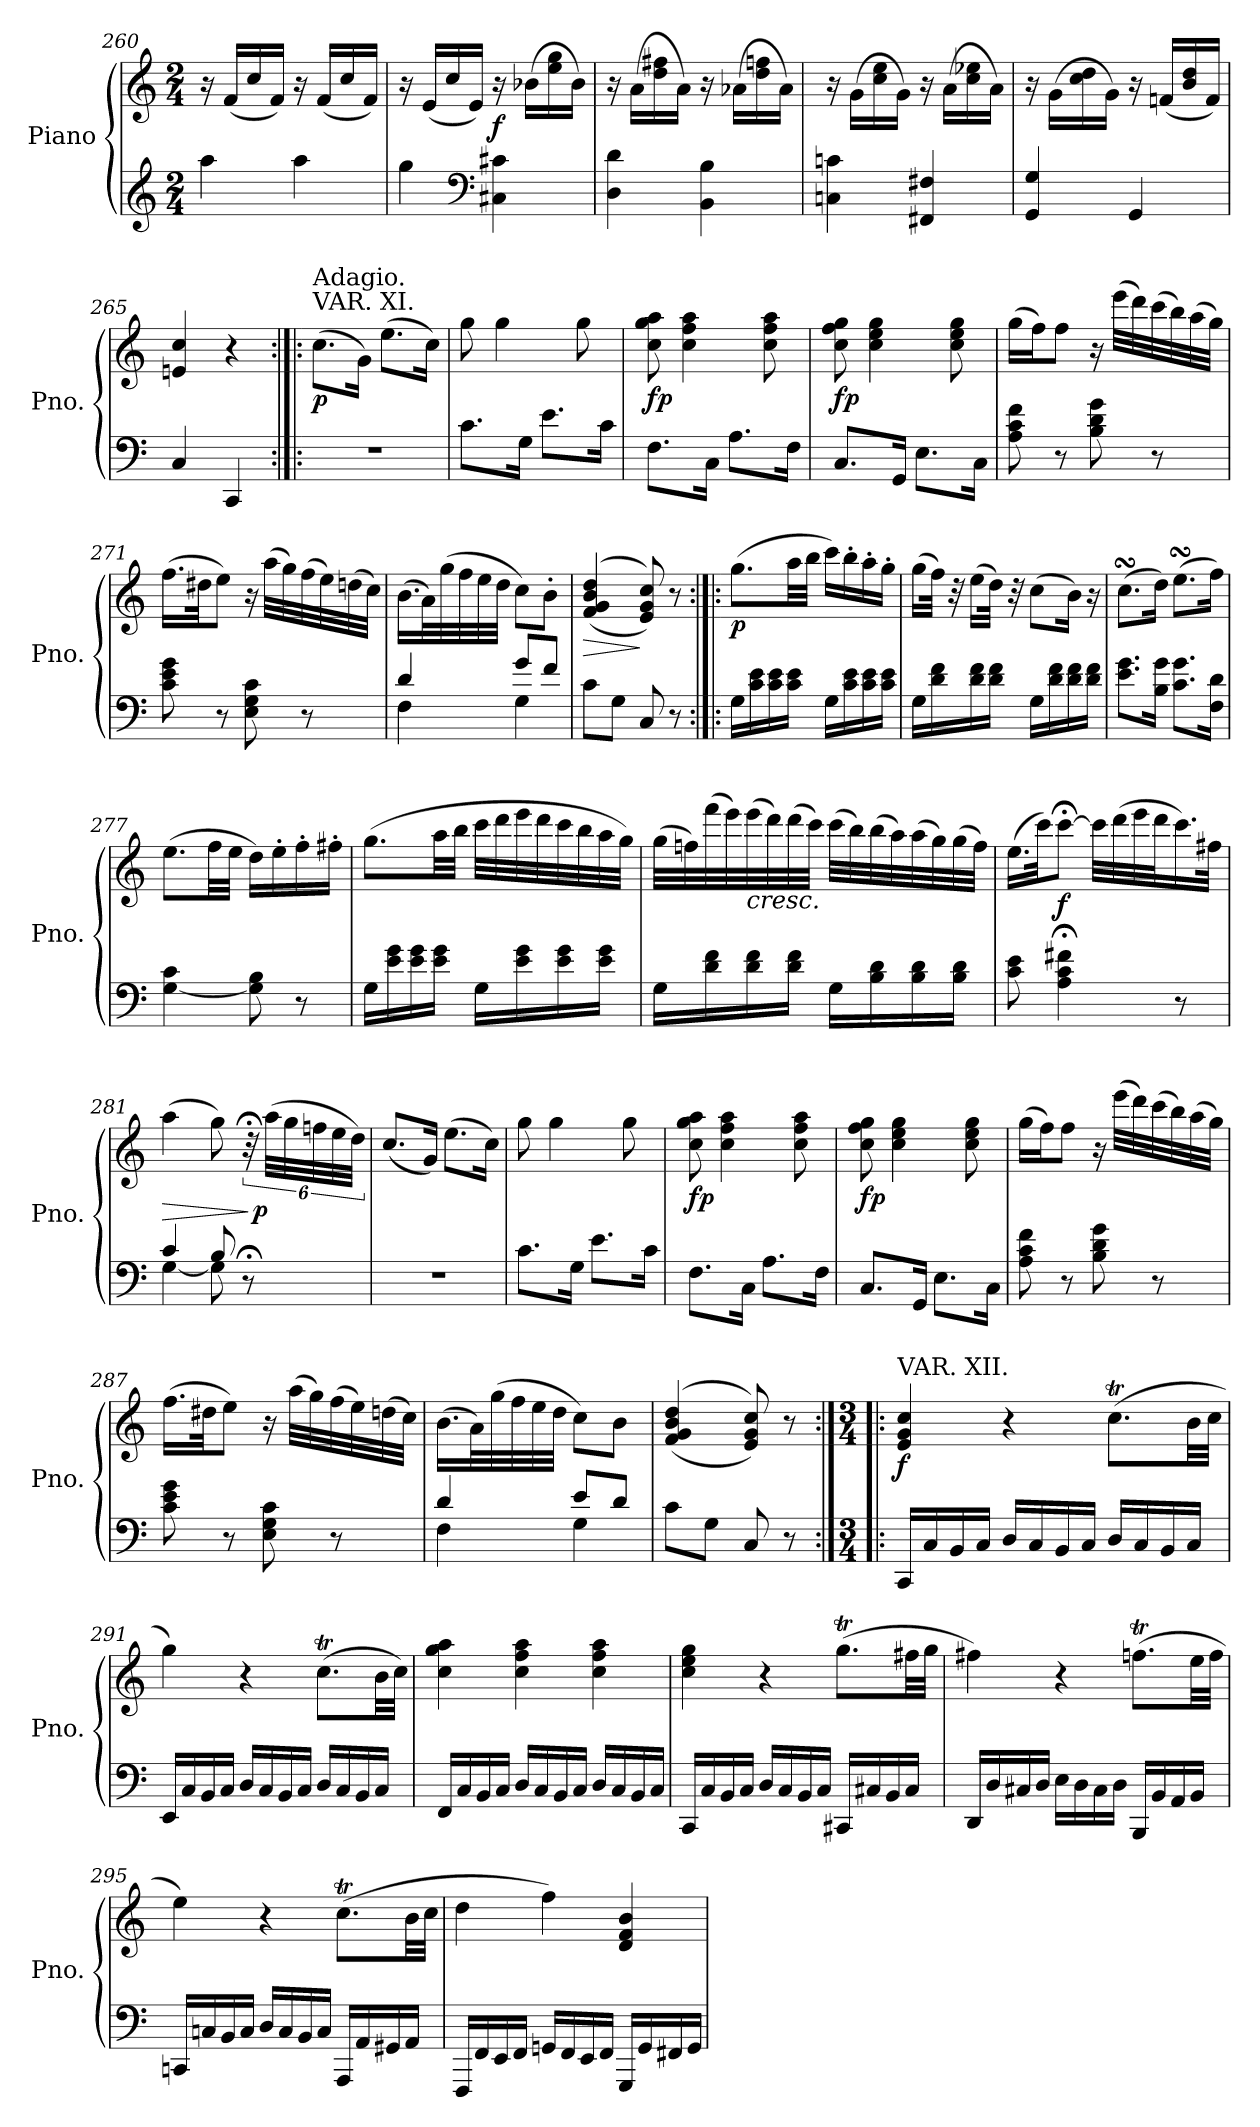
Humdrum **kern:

**kern	**kern	**dynam
*part1	*part1	*part1
*staff2	*staff1	*staff1/2
*I"Piano	*	*
*I'Pno.	*	*
*clefG2	*clefG2	*
*k[]	*k[]	*
*M2/4	*M2/4	*
=260	=260	=260
4aa\	16r	.
.	(<16f/LL	.
.	16cc/	.
.	16f/JJ)	.
4aa\	16r	.
.	(<16f/LL	.
.	16cc/	.
.	16f/JJ)	.
=261	=261	=261
4gg\	16r	.
.	(<16e/LL	.
.	16cc/	.
.	16e/JJ)	.
*clefF4	*	*
!	!	!LO:DY:b
4C#X\ 4c#X\	16r	f
.	(<16b-X\LL	.
.	16ee\ 16gg\	.
.	16b-\JJ)	.
=262	=262	=262
4D\ 4d\	16r	.
.	(<16a\LL	.
.	16dd\ 16ff#X\	.
.	16a\JJ)	.
4BB\ 4B\	16r	.
.	(<16a-X\LL	.
.	16dd\ 16ffn\	.
.	16a-\JJ)	.
=263	=263	=263
4Cn\ 4cn\	16r	.
.	(<16g\LL	.
.	16cc\ 16ee\	.
.	16g\JJ)	.
4FF#X/ 4F#X/	16r	.
.	(<16a\LL	.
.	16cc\ 16ee-X\	.
.	16a\JJ)	.
=264	=264	=264
4GG/ 4G/	16r	.
.	(<16g\LL	.
.	16cc\ 16dd\	.
.	16g\JJ)	.
4GG/	16r	.
.	(<16fn/LL	.
.	16b/ 16dd/	.
.	16f/JJ)	.
=265	=265	=265
4C/	4en/ 4cc/	.
4CC/	4r	.
=266:|!|:	=266:|!|:	=266:|!|:
*	*MM80	*
!	!LO:TX:a:t=VAR. XI.	!
!	!LO:TX:a:t=Adagio.	!
!	!	!LO:DY:b
2r	(>8.cc\L	p
.	16g\Jk)	.
.	(>8.ee\L	.
.	16cc\Jk)	.
=267	=267	=267
8.c\L	8gg\	.
.	4gg\	.
16G\Jk	.	.
8.e\L	.	.
.	8gg\	.
16c\Jk	.	.
=268	=268	=268
!	!	!LO:DY:b
8.F\L	8cc\ 8gg\ 8aa\	fp
.	4cc\ 4ff\ 4aa\	.
16C\Jk	.	.
8.A\L	.	.
.	8cc\ 8ff\ 8aa\	.
16F\Jk	.	.
=269	=269	=269
!	!	!LO:DY:b
8.C/L	8cc\ 8ff\ 8gg\	fp
.	4cc\ 4ee\ 4gg\	.
16GG/Jk	.	.
8.E\L	.	.
.	8cc\ 8ee\ 8gg\	.
16C\Jk	.	.
=270	=270	=270
8A\ 8c\ 8f\	(>16gg\LL	.
.	16ff\J)	.
8r	8ff\J	.
8B\ 8d\ 8g\	16r	.
.	(>32eee\LLL	.
.	32ddd\)	.
8r	(>32ccc\	.
.	32bb\)	.
.	(>32aa\	.
.	32gg\JJJ)	.
=271	=271	=271
8c\ 8e\ 8g\	(>16.ff\LL	.
.	32dd#X\JK	.
8r	8ee\J)	.
8E\ 8G\ 8c\	16r	.
.	(>32aa\LLL	.
.	32gg\)	.
8r	(>32ff\	.
.	32ee\)	.
.	(>32ddn\	.
.	32cc\JJJ)	.
=272	=272	=272
*^	*	*
4d/	4F\	(>16.b\LL	.
.	.	32a\L)	.
.	.	(>32gg\	.
.	.	32ff\	.
.	.	32ee\	.
.	.	32dd\JJJ	.
8g/L	4G\	8cc\L)	.
8f/J	.	8b'\J	.
*v	*v	*	*
=273	=273	=273
!	!	!LO:HP:b
8c\L	(>(<4f/ 4g/ 4b/ 4dd/	>
8G\J	.	.
8C/	8e/ 8g/ 8cc/))	]
8r	8r	.
=274:|!|:	=274:|!|:	=274:|!|:
!	!	!LO:DY:b
16G\LL	(>8.gg\L	p
16c\ 16e\	.	.
16c\ 16e\	.	.
16c\ 16e\JJ	32aa\LL	.
.	32bb\JJJ	.
16G\LL	16ccc\LL)	.
16c\ 16e\	16bb'\	.
16c\ 16e\	16aa'\	.
16c\ 16e\JJ	16gg'\JJ	.
=275	=275	=275
16G\LL	(>16gg\LL	.
16d\ 16f\	32ff\JJk)	.
.	32r	.
16d\ 16f\	(>16ee\LL	.
16d\ 16f\JJ	32dd\JJk)	.
.	32r	.
16G\LL	(>8cc\L	.
16d\ 16f\	.	.
16d\ 16f\	16b\Jk)	.
16d\ 16f\JJ	16r	.
=276	=276	=276
8.e\ 8.g\L	(>8.ccsSSs\L	.
16B\ 16g\Jk	16dd\Jk)	.
8.c\ 8.g\L	(>8.eesSsS\L	.
16F\ 16d\Jk	16ff\Jk)	.
=277	=277	=277
[4G\ 4c\	(>8.ee\L	.
.	32ff\LL	.
.	32ee\JJJ	.
8G\] 8B\	16dd\LL)	.
.	16ee'\	.
8r	16ff'\	.
.	16ff#X'\JJ	.
=278	=278	=278
16G\LL	(>8.gg\L	.
16e\ 16g\	.	.
16e\ 16g\	.	.
16e\ 16g\JJ	32aa\LL	.
.	32bb\JJJ	.
16G\LL	32ccc\LLL	.
.	32ddd\	.
16e\ 16g\	32eee\	.
.	32ddd\	.
16e\ 16g\	32ccc\	.
.	32bb\	.
16e\ 16g\JJ	32aa\	.
.	32gg\JJJ)	.
=279	=279	=279
16G\LL	(>32gg\LLL	.
.	32ffn\)	.
16d\ 16f\	(>32fff\	.
.	32eee\)	.
!	!LO:TX:b:i:t=cresc.	!
16d\ 16f\	(>32eee\	.
.	32ddd\)	.
16d\ 16f\JJ	(>32ddd\	.
.	32ccc\JJJ)	.
16G\LL	(>32ccc\LLL	.
.	32bb\)	.
16B\ 16d\	(>32bb\	.
.	32aa\)	.
16B\ 16d\	(>32aa\	.
.	32gg\)	.
16B\ 16d\JJ	(>32gg\	.
.	32ff\JJJ)	.
=280	=280	=280
8c\ 8e\	(>16.ee\LL	.
.	32ccc\JK)	.
!	!	!LO:DY:b
4A\;< 4c\;< 4f#X\;<	[8ccc;<\J	f
.	32ccc\LLL]	.
.	(>32ddd\	.
.	32eee\	.
.	32ddd\J	.
8r	16.ccc\)	.
.	32ff#X\JJk	.
=281	=281	=281
*^	*	*
!	!	!	!LO:HP:b
4c/	[4G\	(>4aa\	>
8B/	8G\]	8gg\)	.
8r;<	8ryy	48r;<	.
!	!	!	!LO:DY:n=1:b
.	.	(>48aa\LLL	] p
.	.	48gg\	.
*	*	*Xbrackettup	*
.	.	48ffn\	.
.	.	48ee\	.
.	.	48dd\JJJ)	.
*v	*v	*	*
=282	=282	=282
2r	(<8.cc/L	.
.	16g/Jk)	.
.	(>8.ee\L	.
.	16cc\Jk)	.
=283	=283	=283
8.c\L	8gg\	.
.	4gg\	.
16G\Jk	.	.
8.e\L	.	.
.	8gg\	.
16c\Jk	.	.
=284	=284	=284
!	!	!LO:DY:b
8.F\L	8cc\ 8gg\ 8aa\	fp
.	4cc\ 4ff\ 4aa\	.
16C\Jk	.	.
8.A\L	.	.
.	8cc\ 8ff\ 8aa\	.
16F\Jk	.	.
=285	=285	=285
!	!	!LO:DY:b
8.C/L	8cc\ 8ff\ 8gg\	fp
.	4cc\ 4ee\ 4gg\	.
16GG/Jk	.	.
8.E\L	.	.
.	8cc\ 8ee\ 8gg\	.
16C\Jk	.	.
=286	=286	=286
8A\ 8c\ 8f\	(>16gg\LL	.
.	16ff\J)	.
8r	8ff\J	.
8B\ 8d\ 8g\	16r	.
.	(>32eee\LLL	.
.	32ddd\)	.
8r	(>32ccc\	.
.	32bb\)	.
.	(>32aa\	.
.	32gg\JJJ)	.
=287	=287	=287
8c\ 8e\ 8g\	(>16.ff\LL	.
.	32dd#X\JK	.
8r	8ee\J)	.
8E\ 8G\ 8c\	16r	.
.	(>32aa\LLL	.
.	32gg\)	.
8r	(>32ff\	.
.	32ee\)	.
.	(>32ddn\	.
.	32cc\JJJ)	.
=288	=288	=288
*^	*	*
4d/	4F\	(>16.b\LL	.
.	.	32a\L)	.
.	.	(>32gg\	.
.	.	32ff\	.
.	.	32ee\	.
.	.	32dd\JJJ	.
8e/L	4G\	8cc\L)	.
8d/J	.	8b\J	.
*v	*v	*	*
=289	=289	=289
8c\L	(>(<4f/ 4g/ 4b/ 4dd/	.
8G\J	.	.
8C/	8e/ 8g/ 8cc/))	.
8r	8r	.
=290:|!|:	=290:|!|:	=290:|!|:
*M3/4	*M3/4	*
*	*MM120	*
!	!LO:TX:a:t=VAR. XII.	!
!	!	!LO:DY:b
16CC/LL	4e/ 4g/ 4cc/	f
16C/	.	.
16BB/	.	.
16C/JJ	.	.
16D/LL	4r	.
16C/	.	.
16BB/	.	.
16C/JJ	.	.
16D/LL	(>8.ccT\L	.
16C/	.	.
16BB/	.	.
16C/JJ	32b\LL	.
.	32cc\JJJ	.
=291	=291	=291
16EE/LL	4gg\)	.
16C/	.	.
16BB/	.	.
16C/JJ	.	.
16D/LL	4r	.
16C/	.	.
16BB/	.	.
16C/JJ	.	.
16D/LL	(>8.ccT\L	.
16C/	.	.
16BB/	.	.
16C/JJ	32b\LL	.
.	32cc\JJJ)	.
=292	=292	=292
16FF/LL	4cc\ 4gg\ 4aa\	.
16C/	.	.
16BB/	.	.
16C/JJ	.	.
16D/LL	4cc\ 4ff\ 4aa\	.
16C/	.	.
16BB/	.	.
16C/JJ	.	.
16D/LL	4cc\ 4ff\ 4aa\	.
16C/	.	.
16BB/	.	.
16C/JJ	.	.
=293	=293	=293
16CC/LL	4cc\ 4ee\ 4gg\	.
16C/	.	.
16BB/	.	.
16C/JJ	.	.
16D/LL	4r	.
16C/	.	.
16BB/	.	.
16C/JJ	.	.
16CC#X/LL	(>8.ggT\L	.
16C#X/	.	.
16BB/	.	.
16C#/JJ	32ff#X\LL	.
.	32gg\JJJ	.
=294	=294	=294
16DD/LL	4ff#X\)	.
16D/	.	.
16C#X/	.	.
16D/JJ	.	.
16E\LL	4r	.
16D\	.	.
16C#\	.	.
16D\JJ	.	.
16BBB/LL	(>8.ffnT\L	.
16BB/	.	.
16AA/	.	.
16BB/JJ	32ee\LL	.
.	32ff\JJJ	.
=295	=295	=295
16CCn/LL	4ee\)	.
16Cn/	.	.
16BB/	.	.
16C/JJ	.	.
16D/LL	4r	.
16C/	.	.
16BB/	.	.
16C/JJ	.	.
16AAA/LL	(>8.ccT\L	.
16AA/	.	.
16GG#X/	.	.
16AA/JJ	32b\LL	.
.	32cc\JJJ	.
=296	=296	=296
16FFF/LL	4dd\	.
16FF/	.	.
16EE/	.	.
16FF/JJ	.	.
16GGn/LL	4ff\)	.
16FF/	.	.
16EE/	.	.
16FF/JJ	.	.
16GGG/LL	4d/ 4f/ 4b/	.
16GG/	.	.
16FF#X/	.	.
16GG/JJ	.	.
=	=	=
*-	*-	*-
